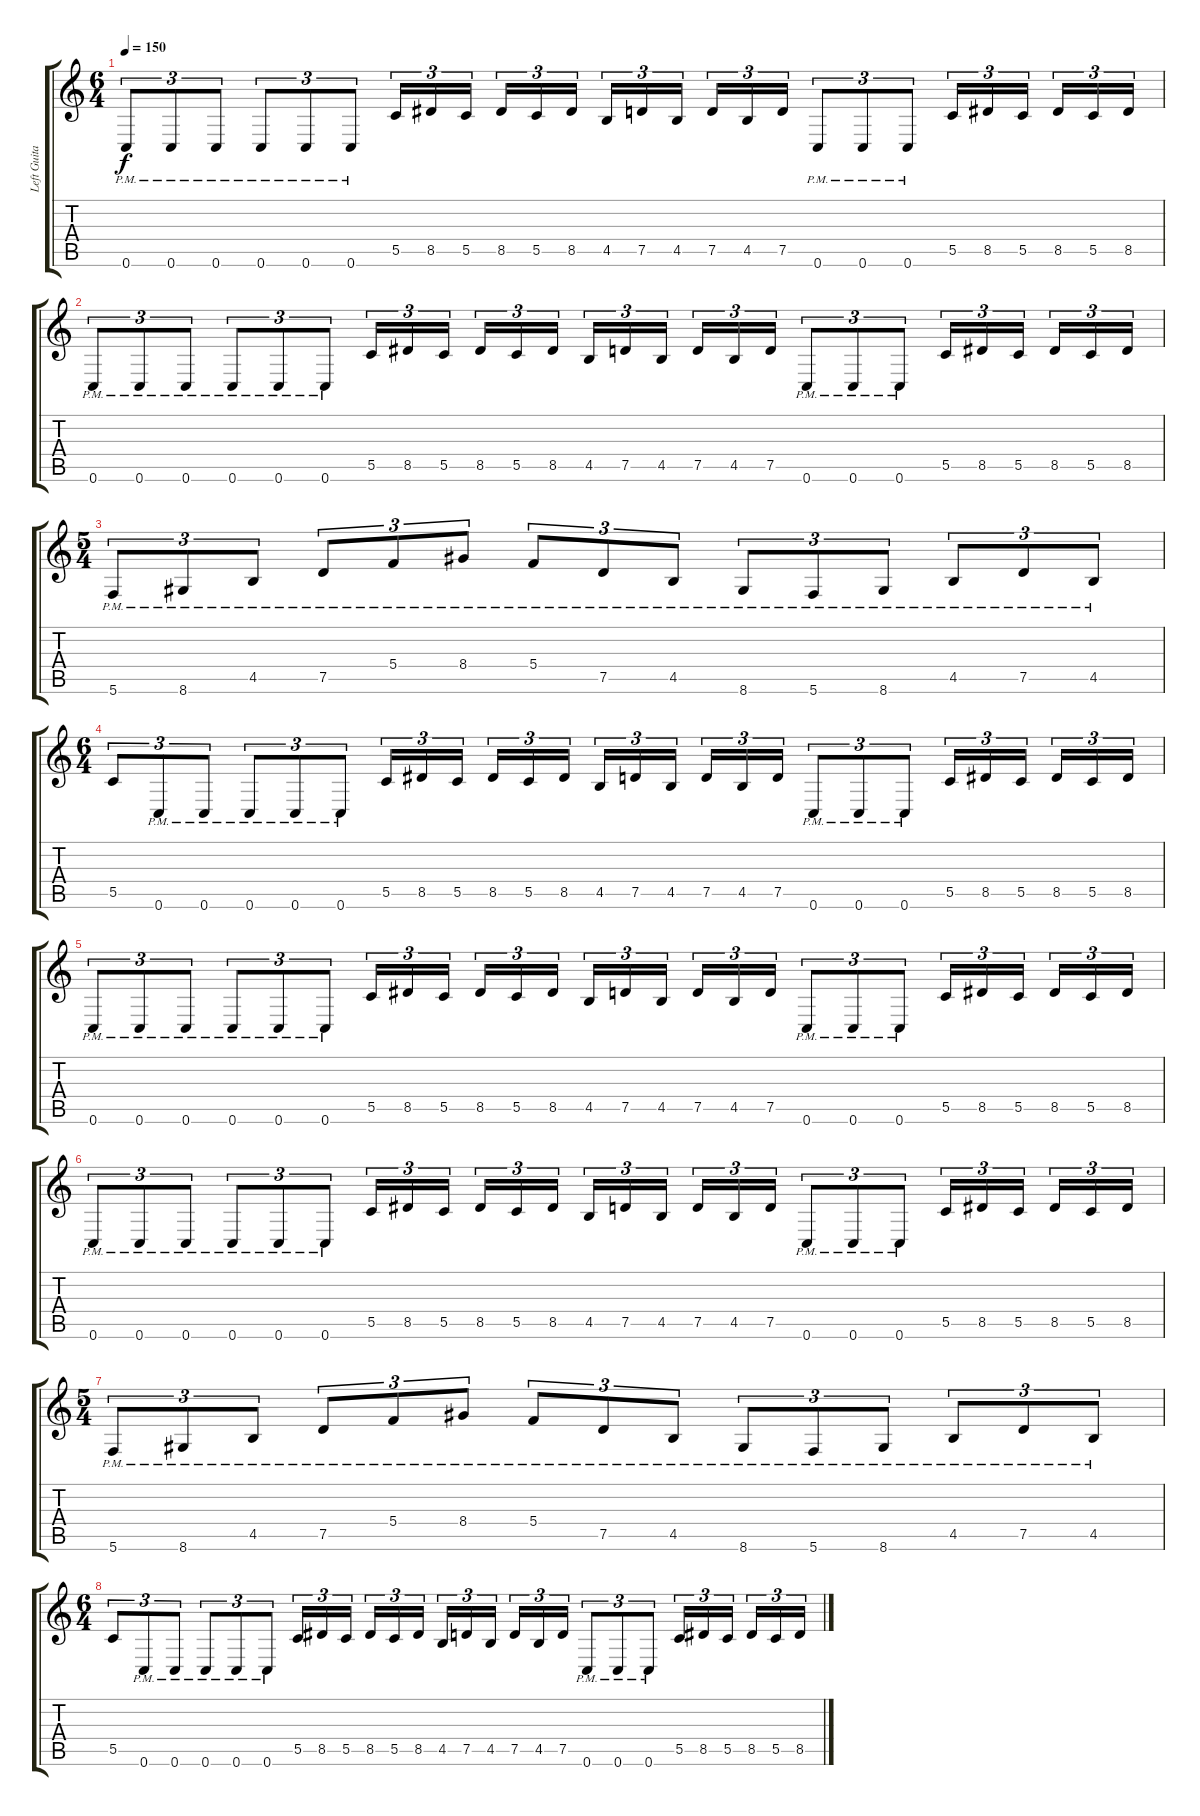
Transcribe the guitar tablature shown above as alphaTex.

\track ("Left Guitar" "Left Guita") {instrument distortionguitar}
\staff {score tabs}
\tuning (D4 A3 F3 C3 G2 C2) {hide}
\ts (6 4)
\tempo 150
\clef g2
\ks c
0.6{pm}.8{tu (3 2) dy f} 0.6{pm}.8{tu (3 2)} 0.6{pm}.8{tu (3 2)} 0.6{pm}.8{tu (3 2)} 0.6{pm}.8{tu (3 2)} 0.6{pm}.8{tu (3 2)} 5.5.16{tu (3 2)} 8.5.16{tu (3 2)} 5.5.16{tu (3 2) beam splitsecondary} 8.5.16{tu (3 2)} 5.5.16{tu (3 2)} 8.5.16{tu (3 2)} 4.5.16{tu (3 2)} 7.5.16{tu (3 2)} 4.5.16{tu (3 2) beam splitsecondary} 7.5.16{tu (3 2)} 4.5.16{tu (3 2)} 7.5.16{tu (3 2)} 0.6{pm}.8{tu (3 2)} 0.6{pm}.8{tu (3 2)} 0.6{pm}.8{tu (3 2)} 5.5.16{tu (3 2)} 8.5.16{tu (3 2)} 5.5.16{tu (3 2) beam splitsecondary} 8.5.16{tu (3 2)} 5.5.16{tu (3 2)} 8.5.16{tu (3 2)} |
0.6{pm}.8{tu (3 2)} 0.6{pm}.8{tu (3 2)} 0.6{pm}.8{tu (3 2)} 0.6{pm}.8{tu (3 2)} 0.6{pm}.8{tu (3 2)} 0.6{pm}.8{tu (3 2)} 5.5.16{tu (3 2)} 8.5.16{tu (3 2)} 5.5.16{tu (3 2) beam splitsecondary} 8.5.16{tu (3 2)} 5.5.16{tu (3 2)} 8.5.16{tu (3 2)} 4.5.16{tu (3 2)} 7.5.16{tu (3 2)} 4.5.16{tu (3 2) beam splitsecondary} 7.5.16{tu (3 2)} 4.5.16{tu (3 2)} 7.5.16{tu (3 2)} 0.6{pm}.8{tu (3 2)} 0.6{pm}.8{tu (3 2)} 0.6{pm}.8{tu (3 2)} 5.5.16{tu (3 2)} 8.5.16{tu (3 2)} 5.5.16{tu (3 2) beam splitsecondary} 8.5.16{tu (3 2)} 5.5.16{tu (3 2)} 8.5.16{tu (3 2)} |
\ts (5 4)
5.6{pm}.8{tu (3 2)} 8.6{pm}.8{tu (3 2)} 4.5{pm}.8{tu (3 2)} 7.5{pm}.8{tu (3 2)} 5.4{pm}.8{tu (3 2)} 8.4{pm}.8{tu (3 2)} 5.4{pm}.8{tu (3 2)} 7.5{pm}.8{tu (3 2)} 4.5{pm}.8{tu (3 2)} 8.6{pm}.8{tu (3 2)} 5.6{pm}.8{tu (3 2)} 8.6{pm}.8{tu (3 2)} 4.5{pm}.8{tu (3 2)} 7.5{pm}.8{tu (3 2)} 4.5{pm}.8{tu (3 2)} |
\ts (6 4)
5.5.8{tu (3 2)} 0.6{pm}.8{tu (3 2)} 0.6{pm}.8{tu (3 2)} 0.6{pm}.8{tu (3 2)} 0.6{pm}.8{tu (3 2)} 0.6{pm}.8{tu (3 2)} 5.5.16{tu (3 2)} 8.5.16{tu (3 2)} 5.5.16{tu (3 2) beam splitsecondary} 8.5.16{tu (3 2)} 5.5.16{tu (3 2)} 8.5.16{tu (3 2)} 4.5.16{tu (3 2)} 7.5.16{tu (3 2)} 4.5.16{tu (3 2) beam splitsecondary} 7.5.16{tu (3 2)} 4.5.16{tu (3 2)} 7.5.16{tu (3 2)} 0.6{pm}.8{tu (3 2)} 0.6{pm}.8{tu (3 2)} 0.6{pm}.8{tu (3 2)} 5.5.16{tu (3 2)} 8.5.16{tu (3 2)} 5.5.16{tu (3 2) beam splitsecondary} 8.5.16{tu (3 2)} 5.5.16{tu (3 2)} 8.5.16{tu (3 2)} |
0.6{pm}.8{tu (3 2)} 0.6{pm}.8{tu (3 2)} 0.6{pm}.8{tu (3 2)} 0.6{pm}.8{tu (3 2)} 0.6{pm}.8{tu (3 2)} 0.6{pm}.8{tu (3 2)} 5.5.16{tu (3 2)} 8.5.16{tu (3 2)} 5.5.16{tu (3 2) beam splitsecondary} 8.5.16{tu (3 2)} 5.5.16{tu (3 2)} 8.5.16{tu (3 2)} 4.5.16{tu (3 2)} 7.5.16{tu (3 2)} 4.5.16{tu (3 2) beam splitsecondary} 7.5.16{tu (3 2)} 4.5.16{tu (3 2)} 7.5.16{tu (3 2)} 0.6{pm}.8{tu (3 2)} 0.6{pm}.8{tu (3 2)} 0.6{pm}.8{tu (3 2)} 5.5.16{tu (3 2)} 8.5.16{tu (3 2)} 5.5.16{tu (3 2) beam splitsecondary} 8.5.16{tu (3 2)} 5.5.16{tu (3 2)} 8.5.16{tu (3 2)} |
0.6{pm}.8{tu (3 2)} 0.6{pm}.8{tu (3 2)} 0.6{pm}.8{tu (3 2)} 0.6{pm}.8{tu (3 2)} 0.6{pm}.8{tu (3 2)} 0.6{pm}.8{tu (3 2)} 5.5.16{tu (3 2)} 8.5.16{tu (3 2)} 5.5.16{tu (3 2) beam splitsecondary} 8.5.16{tu (3 2)} 5.5.16{tu (3 2)} 8.5.16{tu (3 2)} 4.5.16{tu (3 2)} 7.5.16{tu (3 2)} 4.5.16{tu (3 2) beam splitsecondary} 7.5.16{tu (3 2)} 4.5.16{tu (3 2)} 7.5.16{tu (3 2)} 0.6{pm}.8{tu (3 2)} 0.6{pm}.8{tu (3 2)} 0.6{pm}.8{tu (3 2)} 5.5.16{tu (3 2)} 8.5.16{tu (3 2)} 5.5.16{tu (3 2) beam splitsecondary} 8.5.16{tu (3 2)} 5.5.16{tu (3 2)} 8.5.16{tu (3 2)} |
\ts (5 4)
5.6{pm}.8{tu (3 2)} 8.6{pm}.8{tu (3 2)} 4.5{pm}.8{tu (3 2)} 7.5{pm}.8{tu (3 2)} 5.4{pm}.8{tu (3 2)} 8.4{pm}.8{tu (3 2)} 5.4{pm}.8{tu (3 2)} 7.5{pm}.8{tu (3 2)} 4.5{pm}.8{tu (3 2)} 8.6{pm}.8{tu (3 2)} 5.6{pm}.8{tu (3 2)} 8.6{pm}.8{tu (3 2)} 4.5{pm}.8{tu (3 2)} 7.5{pm}.8{tu (3 2)} 4.5{pm}.8{tu (3 2)} |
\ts (6 4)
5.5.8{tu (3 2)} 0.6{pm}.8{tu (3 2)} 0.6{pm}.8{tu (3 2)} 0.6{pm}.8{tu (3 2)} 0.6{pm}.8{tu (3 2)} 0.6{pm}.8{tu (3 2)} 5.5.16{tu (3 2)} 8.5.16{tu (3 2)} 5.5.16{tu (3 2) beam splitsecondary} 8.5.16{tu (3 2)} 5.5.16{tu (3 2)} 8.5.16{tu (3 2)} 4.5.16{tu (3 2)} 7.5.16{tu (3 2)} 4.5.16{tu (3 2) beam splitsecondary} 7.5.16{tu (3 2)} 4.5.16{tu (3 2)} 7.5.16{tu (3 2)} 0.6{pm}.8{tu (3 2)} 0.6{pm}.8{tu (3 2)} 0.6{pm}.8{tu (3 2)} 5.5.16{tu (3 2)} 8.5.16{tu (3 2)} 5.5.16{tu (3 2) beam splitsecondary} 8.5.16{tu (3 2)} 5.5.16{tu (3 2)} 8.5.16{tu (3 2)}
